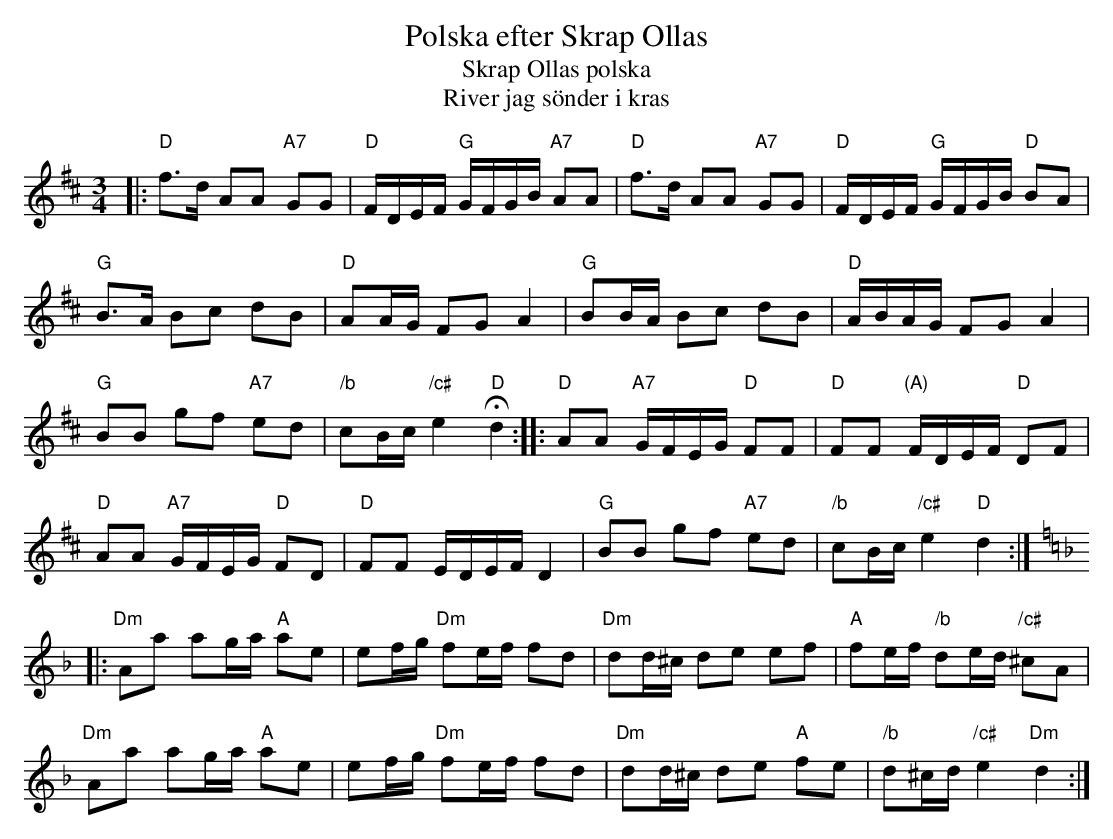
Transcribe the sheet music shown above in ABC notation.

X:1
T: Polska efter Skrap Ollas
T: Skrap Ollas polska
T: River jag s\"onder i kras
M: 3/4
L: 1/16
K: D
|:\
"D"f3d A2A2 "A7"G2G2 | "D"FDEF "G"GFGB "A7"A2A2 |\
"D"f3d A2A2 "A7"G2G2 | "D"FDEF "G"GFGB "D"B2A2 |
"G"B3A B2c2 d2B2 | "D"A2AG F2G2 A4 |\
"G"B2BA B2c2 d2B2 | "D"ABAG F2G2 A4 |
"G"B2B2 g2f2 "A7"e2d2 | "/b"c2Bc "/c#"e4 "D"Hd4 :|\
|:\
"D"A2A2 "A7"GFEG "D"F2F2 | "D"F2F2 "(A)"FDEF "D"D2F2 |
"D"A2A2 "A7"GFEG "D"F2D2 | "D"F2F2 EDEF D4 |\
"G"B2B2 g2f2 "A7"e2d2 | "/b"c2Bc "/c#"e4 "D"d4 :| [K:=f=c][K:Dm]
|:\
"Dm"A2a2 a2ga "A"a2e2 | e2fg "Dm"f2ef f2d2 |\
"Dm"d2d^c d2e2 e2f2 | "A"f2ef "/b"d2ed "/c#"^c2A2 |
"Dm"A2a2 a2ga "A"a2e2 | e2fg "Dm"f2ef f2d2 |\
"Dm"d2d^c d2e2 "A"f2e2 | "/b"d2^cd "/c#"e4 "Dm"d4 :|
